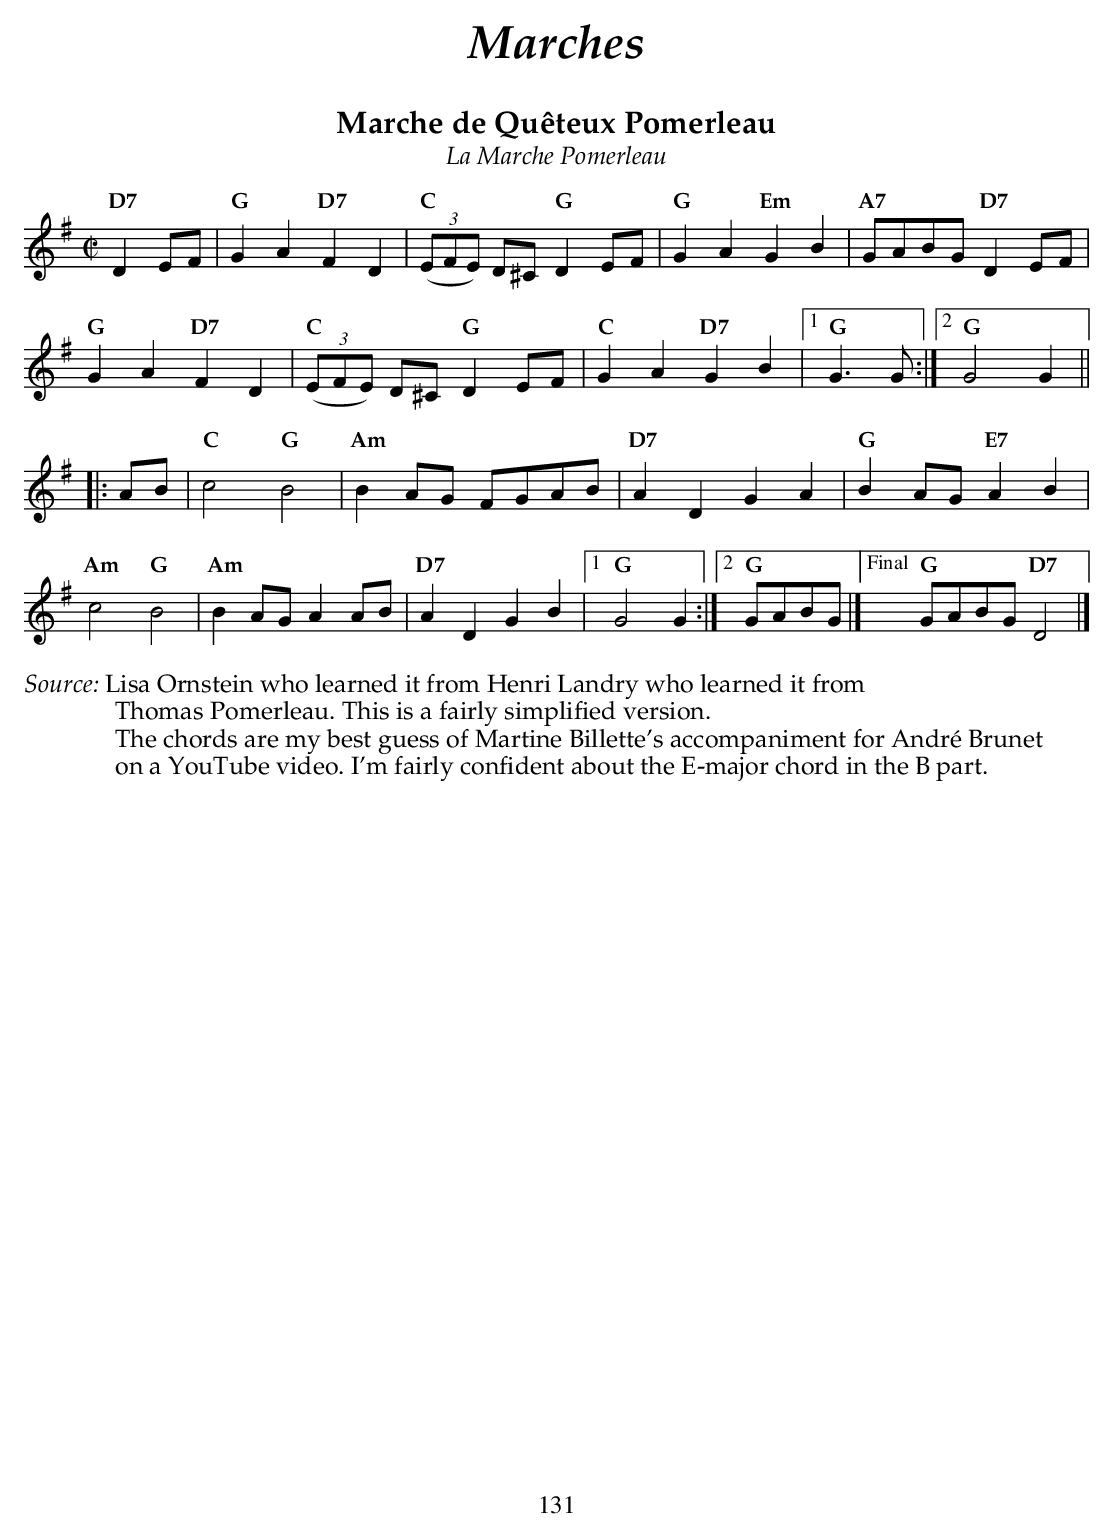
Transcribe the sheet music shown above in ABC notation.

X:1
T:Marche de Quêteux Pomerleau
T:La Marche Pomerleau
M:C|
L:1/8
K:G
"D7" D2 EF |\
"G" G2A2 "D7" F2D2 | "C" ((3EFE) D^C "G" D2EF | "G" G2A2 "Em" G2B2 | "A7" GABG "D7" D2 EF |
"G" G2A2 "D7" F2D2 | "C" ((3EFE) D^C "G" D2EF | "C" G2A2 "D7" G2B2 |1 "G" G2>G2 :|2 "G" G4 G2 ||
|:AB\
| "C" c4 "G" B4 | "Am" B2AG FGAB | "D7" A2 D2 G2 A2 | "G" B2 AG "E7" A2 B2   |
"Am" c4 "G" B4  | "Am" B2AG A2AB | "D7" A2D2G2B2    |1 y"G" G4G2 :|2 y"G" GABG |]["Final" yyy "G" GABG "D7" D4  |]
